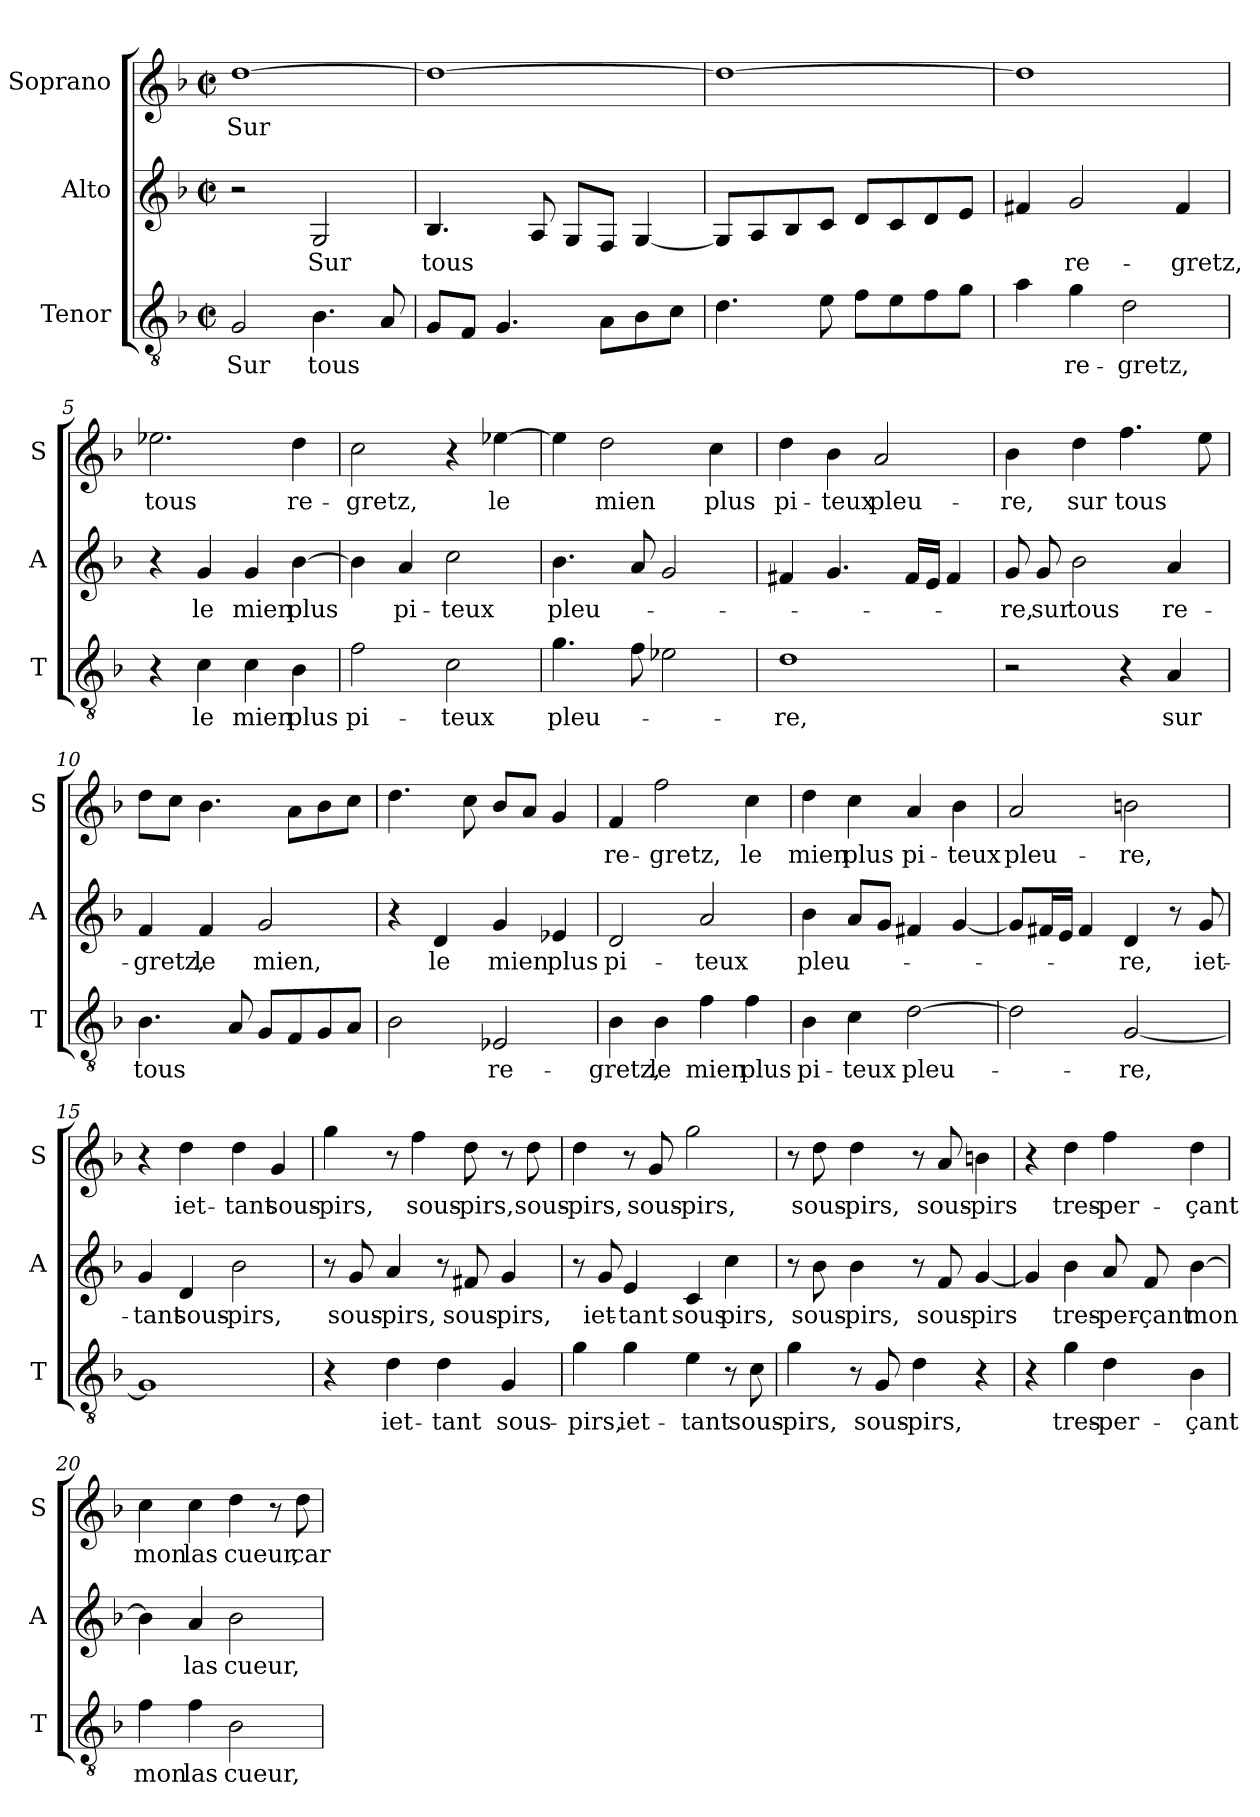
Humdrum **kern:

**kern	**text	**kern	**text	**kern	**text
*part3	*part3	*part2	*part2	*part1	*part1
*staff3	*staff3	*staff2	*staff2	*staff1	*staff1
*I"Tenor	*	*I"Alto	*	*I"Soprano	*
*I'T	*	*I'A	*	*I'S	*
*clefGv2	*	*clefG2	*	*clefG2	*
*k[b-]	*	*k[b-]	*	*k[b-]	*
*F:	*	*F:	*	*F:	*
*M2/2	*	*M2/2	*	*M2/2	*
*met(c|)	*	*met(c|)	*	*met(c|)	*
=1	=1	=1	=1	=1	=1
!	!LO:LY:b	!	!	!	!LO:LY:b
2G/	Sur	2r	.	[1dd	Sur
!	!LO:LY:b	!	!LO:LY:b	!	!
4.B-\	tous	2G/	Sur	.	.
8A/	.	.	.	.	.
=2	=2	=2	=2	=2	=2
!	!	!	!LO:LY:b	!	!
8G/L	.	4.B-/	tous	1dd_	.
8F/J	.	.	.	.	.
4.G/	.	.	.	.	.
.	.	8A/	.	.	.
.	.	8G/L	.	.	.
8A\L	.	8F/J	.	.	.
8B-\	.	[4G/	.	.	.
8c\J	.	.	.	.	.
=3	=3	=3	=3	=3	=3
4.d\	.	8G/L]	.	1dd_	.
.	.	8A/	.	.	.
.	.	8B-/	.	.	.
8e\	.	8c/J	.	.	.
8f\L	.	8d/L	.	.	.
8e\	.	8c/	.	.	.
8f\	.	8d/	.	.	.
8g\J	.	8e/J	.	.	.
=4	=4	=4	=4	=4	=4
4a\	.	4f#X/	.	1dd]	.
!	!LO:LY:b	!	!LO:LY:b	!	!
4g\	re-	2g/	re-	.	.
!	!LO:LY:b	!	!	!	!
2d\	-gretz,	.	.	.	.
!	!	!	!LO:LY:b	!	!
.	.	4f#/	-gretz,	.	.
!!LO:LB:g=z
=5	=5	=5	=5	=5	=5
!	!	!	!	!	!LO:LY:b
4r	.	4r	.	2.ee-X\	tous
!	!LO:LY:b	!	!LO:LY:b	!	!
4c\	le	4g/	le	.	.
!	!LO:LY:b	!	!LO:LY:b	!	!
4c\	mien	4g/	mien	.	.
!	!LO:LY:b	!	!LO:LY:b	!	!LO:LY:b
4B-\	plus	[4b-\	plus	4dd\	re-
=6	=6	=6	=6	=6	=6
!	!LO:LY:b	!	!	!	!LO:LY:b
2f\	pi-	4b-\]	.	2cc\	-gretz,
!	!	!	!LO:LY:b	!	!
.	.	4a/	pi-	.	.
!	!LO:LY:b	!	!LO:LY:b	!	!
2c\	-teux	2cc\	-teux	4r	.
!	!	!	!	!	!LO:LY:b
.	.	.	.	[4ee-X\	le
=7	=7	=7	=7	=7	=7
!	!LO:LY:b	!	!LO:LY:b	!	!
4.g\	pleu-	4.b-\	pleu-	4ee-\]	.
!	!	!	!	!	!LO:LY:b
.	.	.	.	2dd\	mien
8f\	.	8a/	.	.	.
2e-X\	.	2g/	.	.	.
!	!	!	!	!	!LO:LY:b
.	.	.	.	4cc\	plus
=8	=8	=8	=8	=8	=8
!	!LO:LY:b	!	!	!	!LO:LY:b
1d	-re,	4f#X/	.	4dd\	pi-
!	!	!	!	!	!LO:LY:b
.	.	4.g/	.	4b-\	-teux
!	!	!	!	!	!LO:LY:b
.	.	.	.	2a/	pleu-
.	.	16f#/LL	.	.	.
.	.	16e/JJ	.	.	.
.	.	4f#/	.	.	.
=9	=9	=9	=9	=9	=9
!	!	!	!LO:LY:b	!	!LO:LY:b
2r	.	8g/	-re,	4b-\	-re,
!	!	!	!LO:LY:b	!	!
.	.	8g/	sur	.	.
!	!	!	!LO:LY:b	!	!LO:LY:b
.	.	2b-\	tous	4dd\	sur
!	!	!	!	!	!LO:LY:b
4r	.	.	.	4.ff\	tous
!	!LO:LY:b	!	!LO:LY:b	!	!
4A/	sur	4a/	re-	.	.
.	.	.	.	8ee\	.
!!LO:LB:g=z
=10	=10	=10	=10	=10	=10
!	!LO:LY:b	!	!LO:LY:b	!	!
4.B-\	tous	4f/	-gretz,	8dd\L	.
.	.	.	.	8cc\J	.
!	!	!	!LO:LY:b	!	!
.	.	4f/	le	4.b-\	.
8A/	.	.	.	.	.
!	!	!	!LO:LY:b	!	!
8G/L	.	2g/	mien,	.	.
8F/	.	.	.	8a\L	.
8G/	.	.	.	8b-\	.
8A/J	.	.	.	8cc\J	.
=11	=11	=11	=11	=11	=11
2B-\	.	4r	.	4.dd\	.
!	!	!	!LO:LY:b	!	!
.	.	4d/	le	.	.
.	.	.	.	8cc\	.
!	!LO:LY:b	!	!LO:LY:b	!	!
2E-X/	re-	4g/	mien	8b-/L	.
.	.	.	.	8a/J	.
!	!	!	!LO:LY:b	!	!
.	.	4e-X/	plus	4g/	.
=12	=12	=12	=12	=12	=12
!	!LO:LY:b	!	!LO:LY:b	!	!LO:LY:b
4B-\	-gretz,	2d/	pi-	4f/	re-
!	!LO:LY:b	!	!	!	!LO:LY:b
4B-\	le	.	.	2ff\	-gretz,
!	!LO:LY:b	!	!LO:LY:b	!	!
4f\	mien	2a/	-teux	.	.
!	!LO:LY:b	!	!	!	!LO:LY:b
4f\	plus	.	.	4cc\	le
=13	=13	=13	=13	=13	=13
!	!LO:LY:b	!	!LO:LY:b	!	!LO:LY:b
4B-\	pi-	4b-\	pleu-	4dd\	mien
!	!LO:LY:b	!	!	!	!LO:LY:b
4c\	-teux	8a/L	.	4cc\	plus
.	.	8g/J	.	.	.
!	!LO:LY:b	!	!	!	!LO:LY:b
[2d\	pleu-	4f#X/	.	4a/	pi-
!	!	!	!	!	!LO:LY:b
.	.	[4g/	.	4b-\	-teux
=14	=14	=14	=14	=14	=14
!	!	!	!	!	!LO:LY:b
2d\]	.	8g/L]	.	2a/	pleu-
.	.	16f#X/L	.	.	.
.	.	16e/JJ	.	.	.
.	.	4f#/	.	.	.
!	!LO:LY:b	!	!LO:LY:b	!	!LO:LY:b
[2G/	-re,	4d/	-re,	2bn\	-re,
.	.	8r	.	.	.
!	!	!	!LO:LY:b	!	!
.	.	8g/	iet-	.	.
!!LO:PB:g=z
=15	=15	=15	=15	=15	=15
!	!	!	!LO:LY:b	!	!
1G]	.	4g/	-tant	4r	.
!	!	!	!LO:LY:b	!	!LO:LY:b
.	.	4d/	sous-	4dd\	iet-
!	!	!	!LO:LY:b	!	!LO:LY:b
.	.	2b-\	-pirs,	4dd\	-tant
!	!	!	!	!	!LO:LY:b
.	.	.	.	4g/	sous-
=16	=16	=16	=16	=16	=16
!	!	!	!	!	!LO:LY:b
4r	.	8r	.	4gg\	-pirs,
!	!	!	!LO:LY:b	!	!
.	.	8g/	sous-	.	.
!	!LO:LY:b	!	!LO:LY:b	!	!
4d\	iet-	4a/	-pirs,	8r	.
!	!	!	!	!	!LO:LY:b
.	.	.	.	4ff\	sous-
!	!LO:LY:b	!	!	!	!
4d\	-tant	8r	.	.	.
!	!	!	!LO:LY:b	!	!LO:LY:b
.	.	8f#X/	sous-	8dd\	-pirs,
!	!LO:LY:b	!	!LO:LY:b	!	!
4G/	sous-	4g/	-pirs,	8r	.
!	!	!	!	!	!LO:LY:b
.	.	.	.	8dd\	sous-
=17	=17	=17	=17	=17	=17
!	!LO:LY:b	!	!	!	!LO:LY:b
4g\	-pirs,	8r	.	4dd\	-pirs,
!	!	!	!LO:LY:b	!	!
.	.	8g/	iet-	.	.
!	!LO:LY:b	!	!LO:LY:b	!	!
4g\	iet-	4e/	-tant	8r	.
!	!	!	!	!	!LO:LY:b
.	.	.	.	8g/	sous-
!	!LO:LY:b	!	!LO:LY:b	!	!LO:LY:b
4e\	-tant	4c/	sous	2gg\	-pirs,
!	!	!	!LO:LY:b	!	!
8r	.	4cc\	pirs,	.	.
!	!LO:LY:b	!	!	!	!
8c\	sous-	.	.	.	.
=18	=18	=18	=18	=18	=18
!	!LO:LY:b	!	!	!	!
4g\	-pirs,	8r	.	8r	.
!	!	!	!LO:LY:b	!	!LO:LY:b
.	.	8b-\	sous-	8dd\	sous-
!	!	!	!LO:LY:b	!	!LO:LY:b
8r	.	4b-\	-pirs,	4dd\	-pirs,
!	!LO:LY:b	!	!	!	!
8G/	sous-	.	.	.	.
!	!LO:LY:b	!	!	!	!
4d\	-pirs,	8r	.	8r	.
!	!	!	!LO:LY:b	!	!LO:LY:b
.	.	8f/	sous-	8a/	sous-
!	!	!	!LO:LY:b	!	!LO:LY:b
4r	.	[4g/	-pirs	4bn\	-pirs
!!LO:LB:g=z
=19	=19	=19	=19	=19	=19
4r	.	4g/]	.	4r	.
!	!LO:LY:b	!	!LO:LY:b	!	!LO:LY:b
4g\	tres-	4b-\	tres-	4dd\	tres-
!	!LO:LY:b	!	!LO:LY:b	!	!LO:LY:b
4d\	-per-	8a/	-per-	4ff\	-per-
!	!	!	!LO:LY:b	!	!
.	.	8f/	-çant	.	.
!	!LO:LY:b	!	!LO:LY:b	!	!LO:LY:b
4B-\	-çant	[4b-\	mon	4dd\	-çant
=20	=20	=20	=20	=20	=20
!	!LO:LY:b	!	!	!	!LO:LY:b
4f\	mon	4b-\]	.	4cc\	mon
!	!LO:LY:b	!	!LO:LY:b	!	!LO:LY:b
4f\	las	4a/	las	4cc\	las
!	!LO:LY:b	!	!LO:LY:b	!	!LO:LY:b
2B-\	cueur,	2b-\	cueur,	4dd\	cueur,
.	.	.	.	8r	.
!	!	!	!	!	!LO:LY:b
.	.	.	.	8dd\	car
=	=	=	=	=	=
*-	*-	*-	*-	*-	*-
